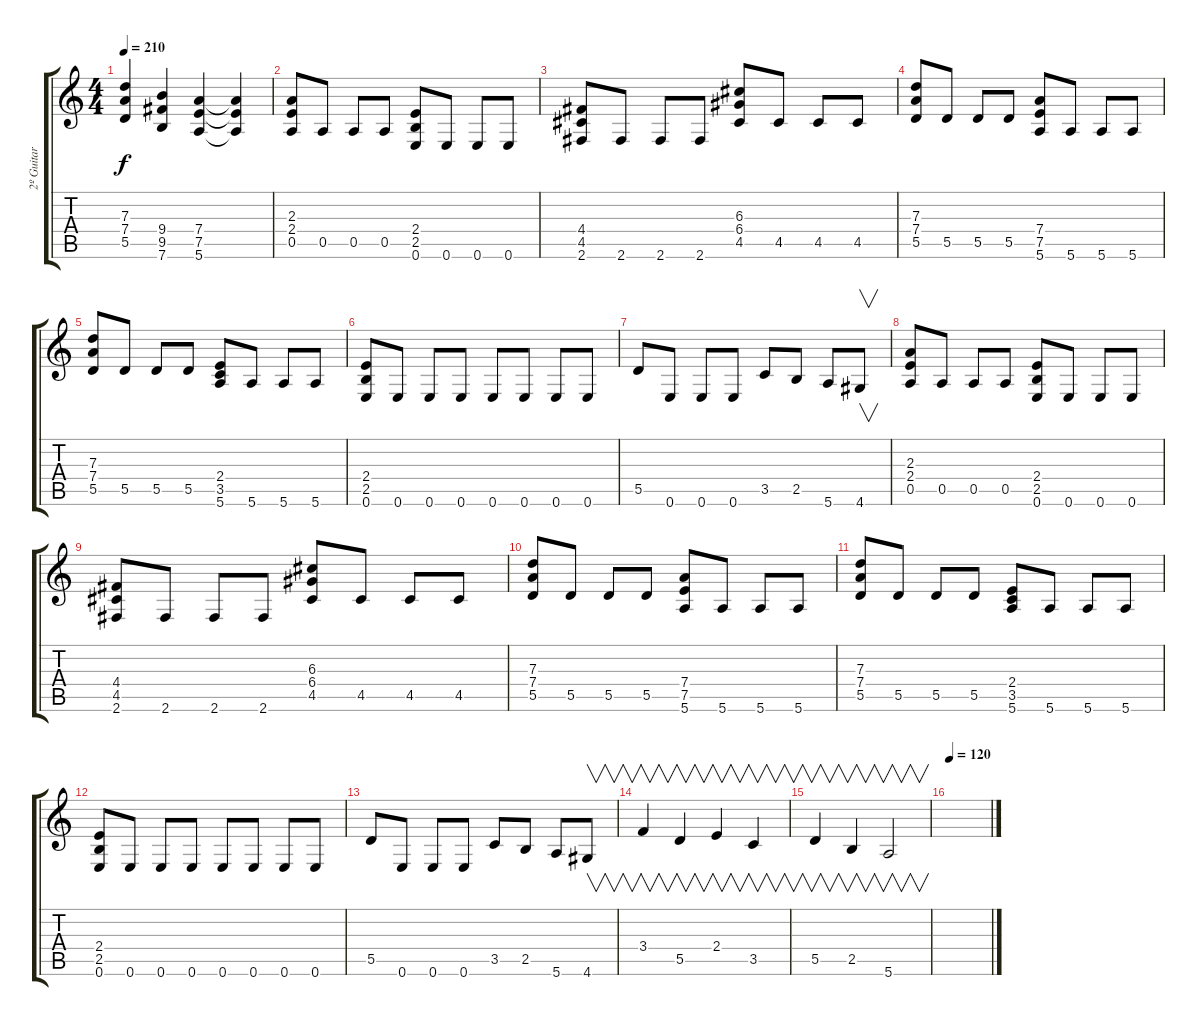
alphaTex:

\track ("2º Guitar" "2º Guitar") {instrument overdrivenguitar}
\staff {score tabs}
\tuning (E4 B3 G3 D3 A2 E2) {hide}
\ts (4 4)
\tempo 210
\clef g2
\ks c
(7.3 7.4 5.5).4{dy f} (9.4 9.5 7.6).4 (7.4 7.5 5.6).4 (7.4{t} 7.5{t} 5.6{t}).4 |
(2.3 2.4 0.5).8 0.5.8 0.5.8 0.5.8 (2.4 2.5 0.6).8 0.6.8 0.6.8 0.6.8 |
(4.4 4.5 2.6).8 2.6.8 2.6.8 2.6.8 (6.3 6.4 4.5).8 4.5.8 4.5.8 4.5.8 |
(7.3 7.4 5.5).8 5.5.8 5.5.8 5.5.8 (7.4 7.5 5.6).8 5.6.8 5.6.8 5.6.8 |
(7.3 7.4 5.5).8 5.5.8 5.5.8 5.5.8 (2.4 3.5 5.6).8 5.6.8 5.6.8 5.6.8 |
(2.4 2.5 0.6).8 0.6.8 0.6.8 0.6.8 0.6.8 0.6.8 0.6.8 0.6.8 |
5.5.8 0.6.8 0.6.8 0.6.8 3.5.8 2.5.8 5.6.8 4.6.8{v} |
(2.3 2.4 0.5).8 0.5.8 0.5.8 0.5.8 (2.4 2.5 0.6).8 0.6.8 0.6.8 0.6.8 |
(4.4 4.5 2.6).8 2.6.8 2.6.8 2.6.8 (6.3 6.4 4.5).8 4.5.8 4.5.8 4.5.8 |
(7.3 7.4 5.5).8 5.5.8 5.5.8 5.5.8 (7.4 7.5 5.6).8 5.6.8 5.6.8 5.6.8 |
(7.3 7.4 5.5).8 5.5.8 5.5.8 5.5.8 (2.4 3.5 5.6).8 5.6.8 5.6.8 5.6.8 |
(2.4 2.5 0.6).8 0.6.8 0.6.8 0.6.8 0.6.8 0.6.8 0.6.8 0.6.8 |
5.5.8 0.6.8 0.6.8 0.6.8 3.5.8 2.5.8 5.6.8 4.6.8{v} |
3.4.4{v} 5.5.4{v} 2.4.4{v} 3.5.4{v} |
5.5.4{v} 2.5.4{v} 5.6.2{v} |
\tempo 120
